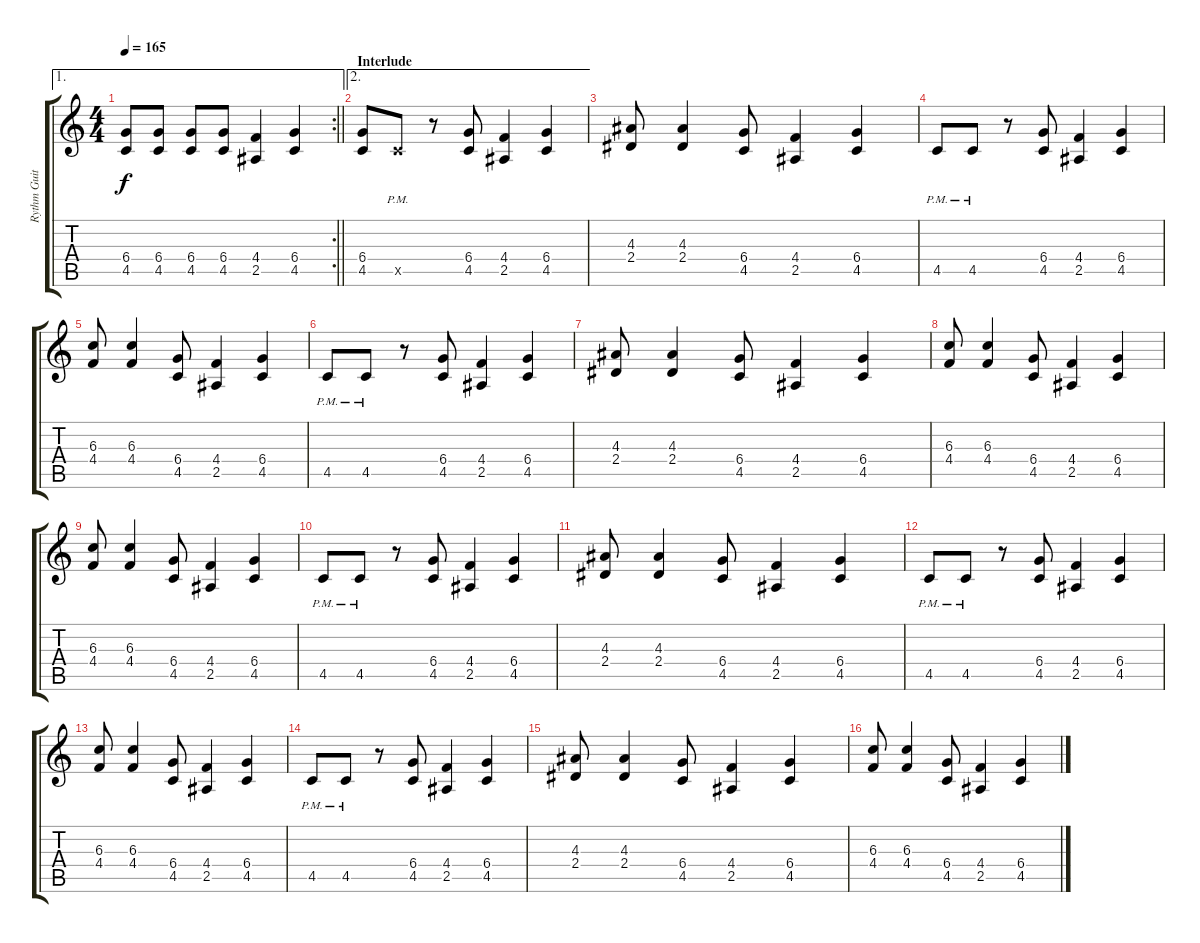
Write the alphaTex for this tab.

\track ("Rythm Guitar" "Rythm Guit") {instrument distortionguitar}
\staff {score tabs}
\tuning (Eb4 Bb3 Gb3 Db3 Ab2 Eb2) {hide}
\ae 1
\rc 2
\ts (4 4)
\tempo 165
\clef g2
\barLineRight lightlight
\ks c
(6.4 4.5).8{dy f} (6.4 4.5).8 (6.4 4.5).8 (6.4 4.5).8 (4.4 2.5).4 (6.4 4.5).4 |
\ae 2
\section ("" "Interlude")
(6.4 4.5).8 4.5{pm x}.8 r.8 (6.4 4.5).8 (4.4 2.5).4 (6.4 4.5).4 |
(4.3 2.4).8 (4.3 2.4).4 (6.4 4.5).8 (4.4 2.5).4 (6.4 4.5).4 |
4.5{pm}.8 4.5{pm}.8 r.8 (6.4 4.5).8 (4.4 2.5).4 (6.4 4.5).4 |
(6.3 4.4).8 (6.3 4.4).4 (6.4 4.5).8 (4.4 2.5).4 (6.4 4.5).4 |
4.5{pm}.8 4.5{pm}.8 r.8 (6.4 4.5).8 (4.4 2.5).4 (6.4 4.5).4 |
(4.3 2.4).8 (4.3 2.4).4 (6.4 4.5).8 (4.4 2.5).4 (6.4 4.5).4 |
(6.3 4.4).8 (6.3 4.4).4 (6.4 4.5).8 (4.4 2.5).4 (6.4 4.5).4 |
(6.3 4.4).8 (6.3 4.4).4 (6.4 4.5).8 (4.4 2.5).4 (6.4 4.5).4 |
4.5{pm}.8 4.5{pm}.8 r.8 (6.4 4.5).8 (4.4 2.5).4 (6.4 4.5).4 |
(4.3 2.4).8 (4.3 2.4).4 (6.4 4.5).8 (4.4 2.5).4 (6.4 4.5).4 |
4.5{pm}.8 4.5{pm}.8 r.8 (6.4 4.5).8 (4.4 2.5).4 (6.4 4.5).4 |
(6.3 4.4).8 (6.3 4.4).4 (6.4 4.5).8 (4.4 2.5).4 (6.4 4.5).4 |
4.5{pm}.8 4.5{pm}.8 r.8 (6.4 4.5).8 (4.4 2.5).4 (6.4 4.5).4 |
(4.3 2.4).8 (4.3 2.4).4 (6.4 4.5).8 (4.4 2.5).4 (6.4 4.5).4 |
(6.3 4.4).8 (6.3 4.4).4 (6.4 4.5).8 (4.4 2.5).4 (6.4 4.5).4
